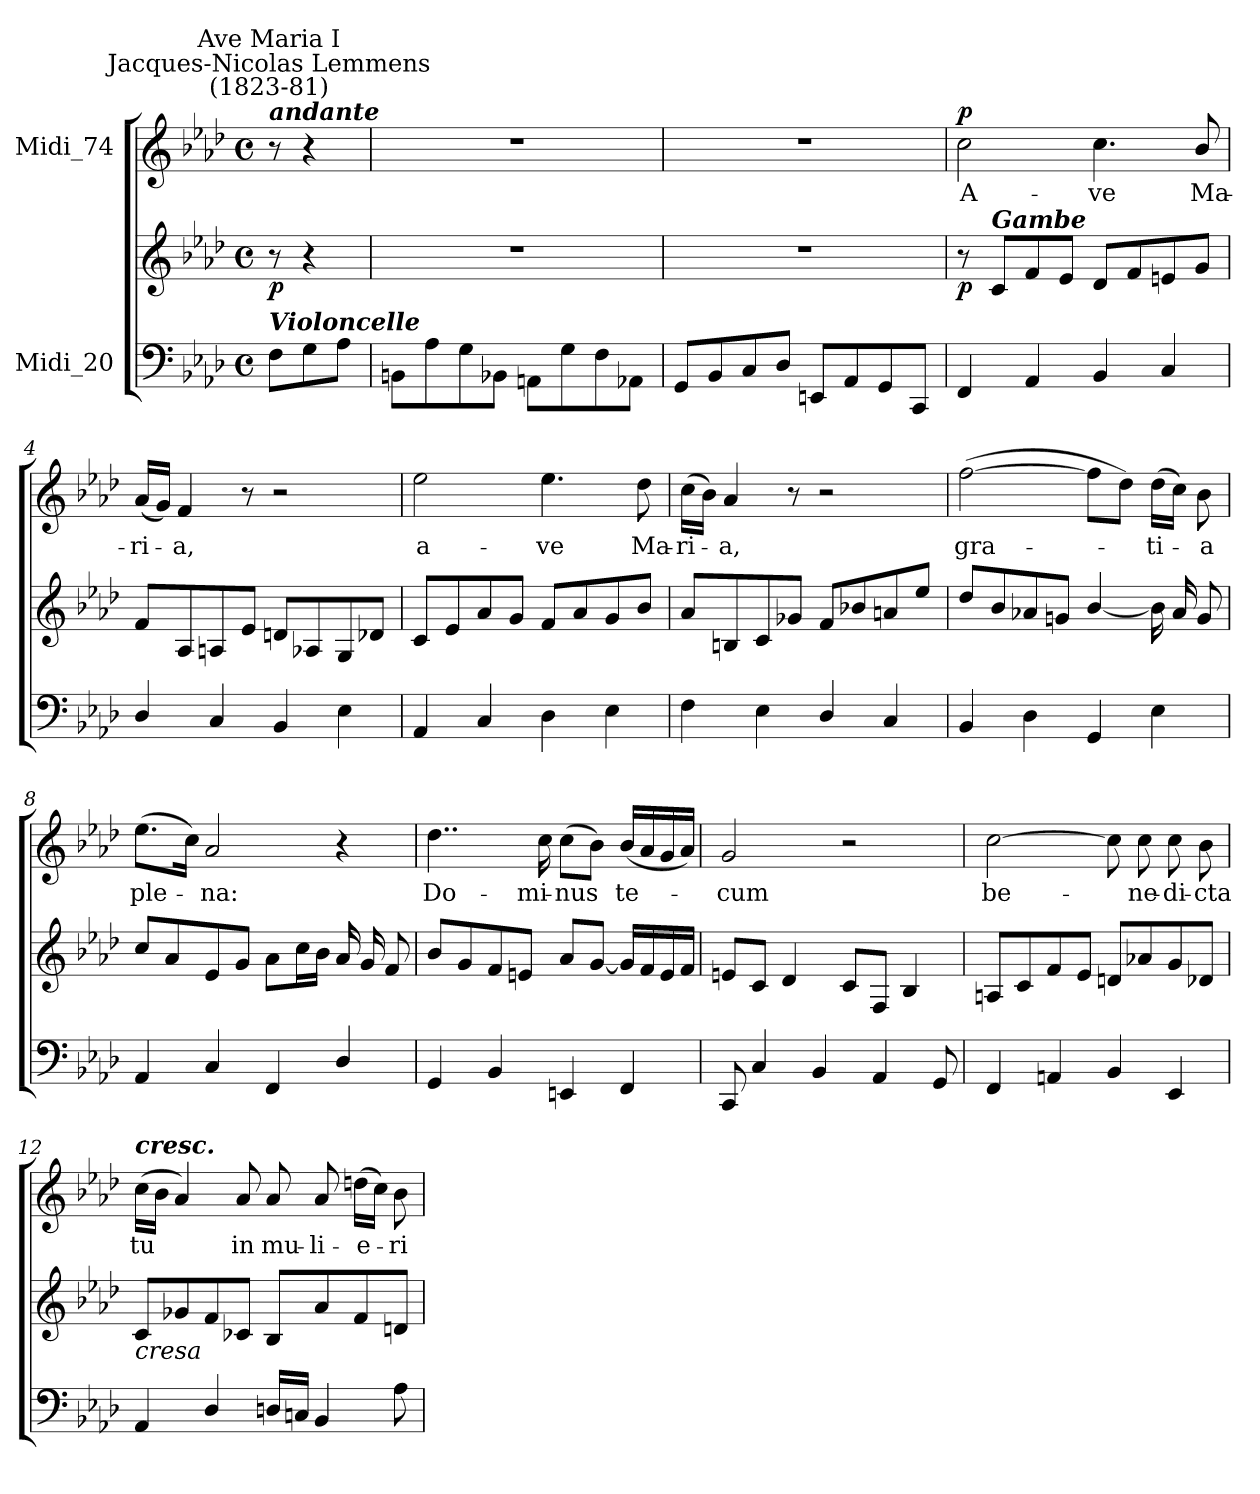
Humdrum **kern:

**kern	**kern	**dynam	**kern	**text	**dynam
*part2	*part2	*part2	*part1	*part1	*part1
*staff3	*staff2	*staff2/3	*staff1	*staff1	*staff1
*I"Midi_20	*	*	*I"Midi_74	*	*
*clefF4	*clefG2	*	*clefG2	*	*
*k[b-e-a-d-]	*k[b-e-a-d-]	*	*k[b-e-a-d-]	*	*
*A-:	*A-:	*	*A-:	*	*
*M4/4	*M4/4	*	*M4/4	*	*
*met(c)	*met(c)	*	*met(c)	*	*
=	=	=	=	=	=
!	!	!	!LO:TX:a:Bi:t=andante	!	!
!	!	!	!LO:TX:a:cj:t=Jacques-Nicolas Lemmens\n(1823-81)	!	!
!	!	!	!LO:TX:a:cj:t=Ave Maria I	!	!
!LO:TX:a:Bi:t=Violoncelle	!	!	!	!	!
!	!	!LO:DY:b	!	!	!
8FL	8r	p	8r	.	.
8G	4r	.	4r	.	.
8A-J	.	.	.	.	.
=1	=1	=1	=1	=1	=1
8BBnL	1r	.	1r	.	.
8A-	.	.	.	.	.
8G	.	.	.	.	.
8BB-XJ	.	.	.	.	.
8AAnL	.	.	.	.	.
8G	.	.	.	.	.
8F	.	.	.	.	.
8AA-XJ	.	.	.	.	.
=2	=2	=2	=2	=2	=2
8GGL	1r	.	1r	.	.
8BB-	.	.	.	.	.
8C	.	.	.	.	.
8D-J	.	.	.	.	.
8EEnL	.	.	.	.	.
8AA-	.	.	.	.	.
8GG	.	.	.	.	.
8CCJ	.	.	.	.	.
=3	=3	=3	=3	=3	=3
!	!	!LO:DY:b	!	!LO:LY:b	!LO:DY:b
4FF	8r	p	2cc	A-	p
!	!LO:TX:a:Bi:t=Gambe	!	!	!	!
.	8cL	.	.	.	.
4AA-	8f	.	.	.	.
.	8e-J	.	.	.	.
!	!	!	!	!LO:LY:b	!
4BB-	8d-L	.	4.cc	-ve	.
.	8f	.	.	.	.
4C	8en	.	.	.	.
!	!	!	!	!LO:LY:b	!
.	8gJ	.	8b-/	Ma-	.
=4	=4	=4	=4	=4	=4
!	!	!	!	!LO:LY:b	!
4D-/	8fL	.	(<16a-LL	-ri-	.
.	.	.	16gJJ)	.	.
!	!	!	!	!LO:LY:b	!
.	8A-	.	4f	a,	.
4C	8An	.	.	.	.
.	8e-J	.	8r	.	.
4BB-	8dnL	.	2r	.	.
.	8A-X	.	.	.	.
4E-	8G	.	.	.	.
.	8d-XJ	.	.	.	.
=5	=5	=5	=5	=5	=5
!	!	!	!	!LO:LY:b	!
4AA-	8cL	.	2ee-	a-	.
.	8e-	.	.	.	.
4C	8a-	.	.	.	.
.	8gJ	.	.	.	.
!	!	!	!	!LO:LY:b	!
4D-	8fL	.	4.ee-	-ve	.
.	8a-	.	.	.	.
4E-	8g	.	.	.	.
!	!	!	!	!LO:LY:b	!
.	8b-J	.	8dd-	Ma-	.
!!LO:LB:g=z
=6	=6	=6	=6	=6	=6
!	!	!	!	!LO:LY:b	!
4F	8a-L	.	(>16ccLL	-ri-	.
.	.	.	16b-JJ)	.	.
!	!	!	!	!LO:LY:b	!
.	8Bn	.	4a-	a,	.
4E-	8c	.	.	.	.
.	8g-XJ	.	8r	.	.
4D-/	8f/L	.	2r	.	.
.	8b-X/	.	.	.	.
4C	8an/	.	.	.	.
.	8ee-/J	.	.	.	.
=7	=7	=7	=7	=7	=7
!	!	!	!	!LO:LY:b	!
4BB-	8dd-/L	.	(>[2ff	gra-	.
.	8b-/	.	.	.	.
4D-	8a-X/	.	.	.	.
.	8gn/J	.	.	.	.
4GG	[4b-/	.	8ffL]	.	.
.	.	.	8dd-J)	.	.
!	!	!	!	!LO:LY:b	!
4E-	16b-LL]	.	(>16dd-LL	ti-	.
.	16a-	.	16ccJJ)	.	.
!	!	!	!	!LO:LY:b	!
.	8gJ	.	8b-	a	.
=8	=8	=8	=8	=8	=8
!	!	!	!	!LO:LY:b	!
4AA-	8ccL	.	(>8.ee-L	ple-	.
.	8a-	.	.	.	.
.	.	.	16ccJ)	.	.
!	!	!	!	!LO:LY:b	!
4C	8e-	.	2a-	na:	.
.	8gJ	.	.	.	.
4FF	8a-L	.	.	.	.
.	16ccL	.	.	.	.
.	16b-JJ	.	.	.	.
4D-/	16a-LL	.	4r	.	.
.	16g	.	.	.	.
.	8fJ	.	.	.	.
=9	=9	=9	=9	=9	=9
!	!	!	!	!LO:LY:b	!
4GG	8b-L	.	4..dd-	Do-	.
.	8g	.	.	.	.
4BB-	8f	.	.	.	.
.	8enJ	.	.	.	.
!	!	!	!	!LO:LY:b	!
.	.	.	16cc	-mi-	.
!	!	!	!	!LO:LY:b	!
4EEn	8a-L	.	(>8ccL	-nus	.
.	[8gJ	.	8b-J)	.	.
!	!	!	!	!LO:LY:b	!
4FF	16gLL]	.	(<16b-LL	te-	.
.	16f	.	16a-	.	.
.	16e	.	16g	.	.
.	16fJJ	.	16a-JJ)	.	.
=10	=10	=10	=10	=10	=10
!	!	!	!	!LO:LY:b	!
8CC	8enL	.	2g	cum	.
4C	8cJ	.	.	.	.
.	4d-	.	.	.	.
4BB-	.	.	.	.	.
.	8cL	.	2r	.	.
4AA-	8FJ	.	.	.	.
.	4B-	.	.	.	.
8GG	.	.	.	.	.
!!LO:LB:g=z
=11	=11	=11	=11	=11	=11
!	!	!	!	!LO:LY:b	!
4FF	8AnL	.	[2cc	be-	.
.	8c	.	.	.	.
4AAn	8f	.	.	.	.
.	8e-J	.	.	.	.
4BB-	8dnL	.	8cc]	.	.
!	!	!	!	!LO:LY:b	!
.	8a-X	.	8cc	ne-	.
!	!	!	!	!LO:LY:b	!
4EE-	8g	.	8cc	-di-	.
!	!	!	!	!LO:LY:b	!
.	8d-XJ	.	8b-	-cta	.
=12	=12	=12	=12	=12	=12
!	!	!	!LO:TX:a:Bi:t=cresc.	!	!
!	!LO:TX:b:i:t=cresa	!	!	!	!
!	!	!	!	!LO:LY:b	!
4AA-	8cL	.	(>16ccLL	tu	.
.	.	.	16b-JJ	.	.
.	8g-X	.	4a-)	.	.
4D-/	8f	.	.	.	.
!	!	!	!	!LO:LY:b	!
.	8c-XJ	.	8a-	in	.
!	!	!	!	!LO:LY:b	!
16DnLL	8B-L	.	8a-	mu-	.
16CnJJ	.	.	.	.	.
!	!	!	!	!LO:LY:b	!
4BB-	8a-	.	8a-	-li-	.
!	!	!	!	!LO:LY:b	!
.	8f	.	(>16ddnLL	-e-	.
.	.	.	16ccJJ)	.	.
!	!	!	!	!LO:LY:b	!
8A-	8dnJ	.	8b-	ri-	.
=	=	=	=	=	=
*-	*-	*-	*-	*-	*-
